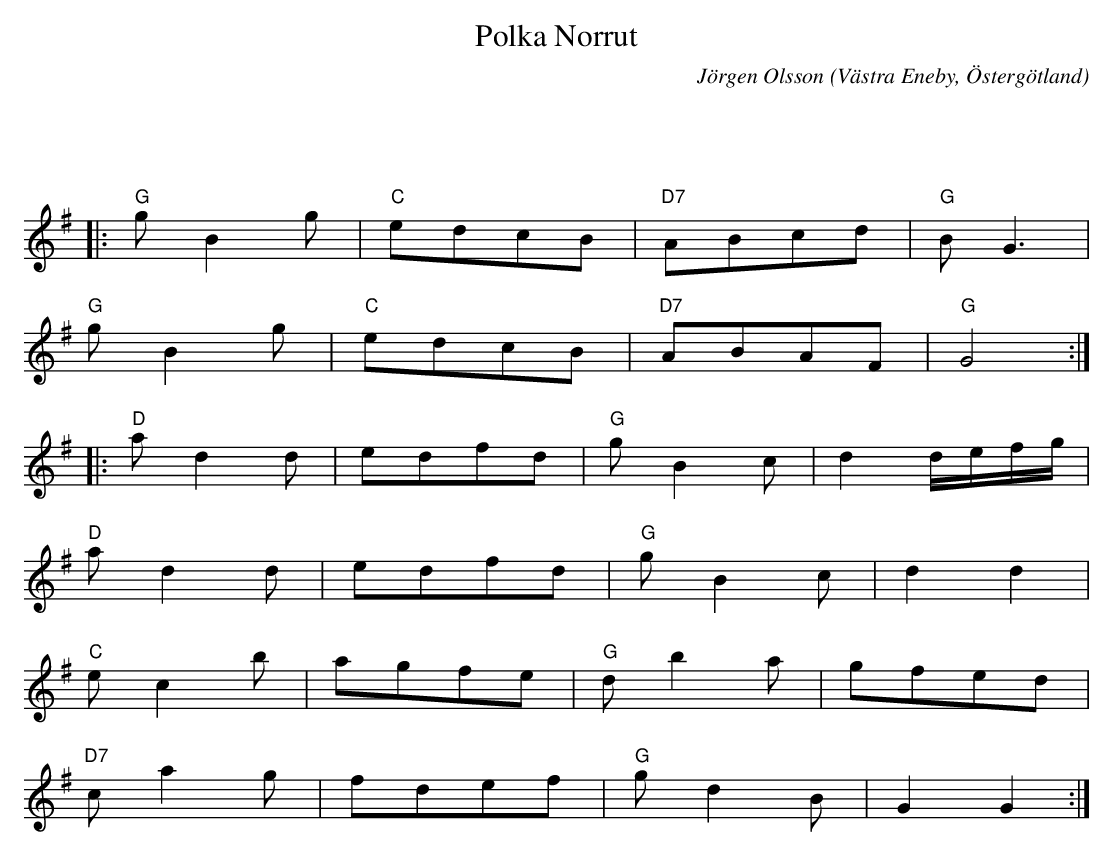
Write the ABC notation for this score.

X:1
T:Polka Norrut
C:Jörgen Olsson
O:Västra Eneby, Östergötland
Q:115
M:2/4
L:1/8
K:G
V1:
|:"G" gB2g|"C" edcB|"D7" ABcd|"G" B G3|
  "G" gB2g|"C" edcB|"D7" ABAF|"G" G4 :|
|:"D" ad2d|edfd   |"G" gB2c |d2d/2e/2f/2g/2|
"D" ad2d|edfd   |"G" gB2c |d2d2   |
"C" ec2b |agfe   |"G" db2a |gfed   |
"D7" ca2g |fdef   |"G" gd2B |G2G2   :|]
